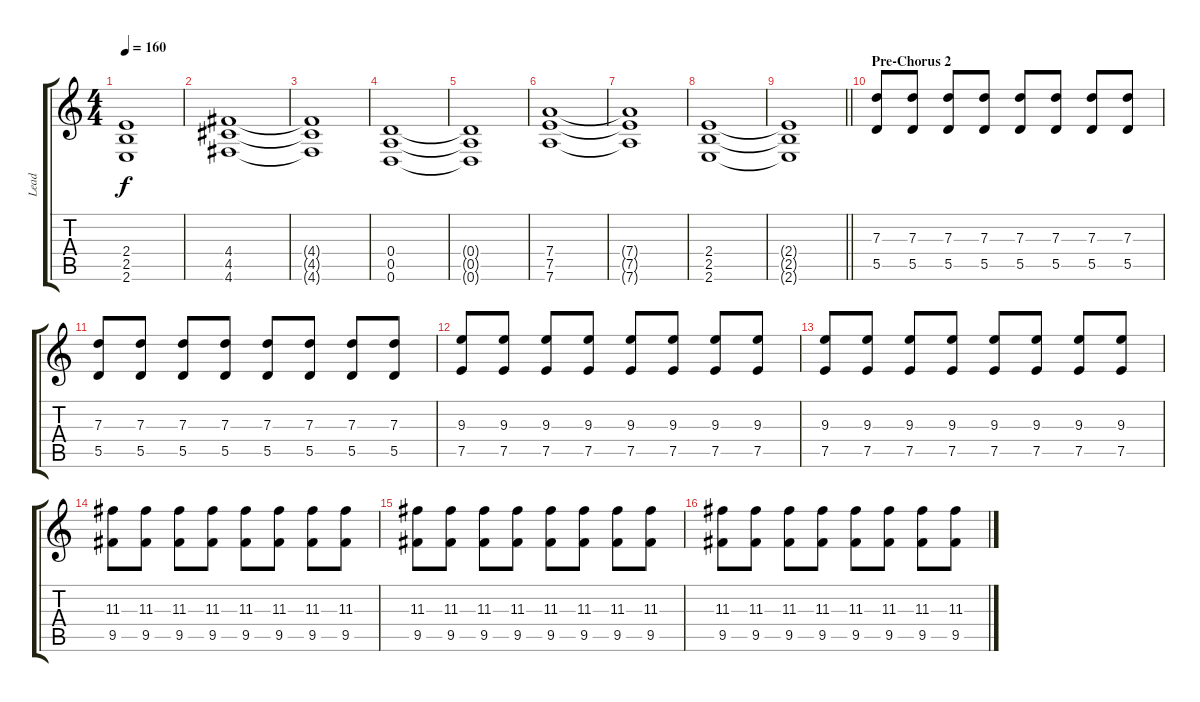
\track ("Lead" "Lead") {instrument distortionguitar}
\staff {score tabs}
\tuning (E4 B3 G3 D3 A2 D2) {hide}
\ts (4 4)
\tempo 160
\clef g2
\ks c
(2.4{t} 2.5{t} 2.6{t}).1{dy f} |
(4.4 4.5 4.6).1 |
(4.4{t} 4.5{t} 4.6{t}).1 |
(0.4 0.5 0.6).1 |
(0.4{t} 0.5{t} 0.6{t}).1 |
(7.4 7.5 7.6).1 |
(7.4{t} 7.5{t} 7.6{t}).1 |
(2.4 2.5 2.6).1 |
\barLineRight lightlight
(2.4{t} 2.5{t} 2.6{t}).1 |
\section ("" "Pre-Chorus 2")
(7.3 5.5).8 (7.3 5.5).8 (7.3 5.5).8 (7.3 5.5).8 (7.3 5.5).8 (7.3 5.5).8 (7.3 5.5).8 (7.3 5.5).8 |
(7.3 5.5).8 (7.3 5.5).8 (7.3 5.5).8 (7.3 5.5).8 (7.3 5.5).8 (7.3 5.5).8 (7.3 5.5).8 (7.3 5.5).8 |
(9.3 7.5).8 (9.3 7.5).8 (9.3 7.5).8 (9.3 7.5).8 (9.3 7.5).8 (9.3 7.5).8 (9.3 7.5).8 (9.3 7.5).8 |
(9.3 7.5).8 (9.3 7.5).8 (9.3 7.5).8 (9.3 7.5).8 (9.3 7.5).8 (9.3 7.5).8 (9.3 7.5).8 (9.3 7.5).8 |
(11.3 9.5).8 (11.3 9.5).8 (11.3 9.5).8 (11.3 9.5).8 (11.3 9.5).8 (11.3 9.5).8 (11.3 9.5).8 (11.3 9.5).8 |
(11.3 9.5).8 (11.3 9.5).8 (11.3 9.5).8 (11.3 9.5).8 (11.3 9.5).8 (11.3 9.5).8 (11.3 9.5).8 (11.3 9.5).8 |
(11.3 9.5).8 (11.3 9.5).8 (11.3 9.5).8 (11.3 9.5).8 (11.3 9.5).8 (11.3 9.5).8 (11.3 9.5).8 (11.3 9.5).8
